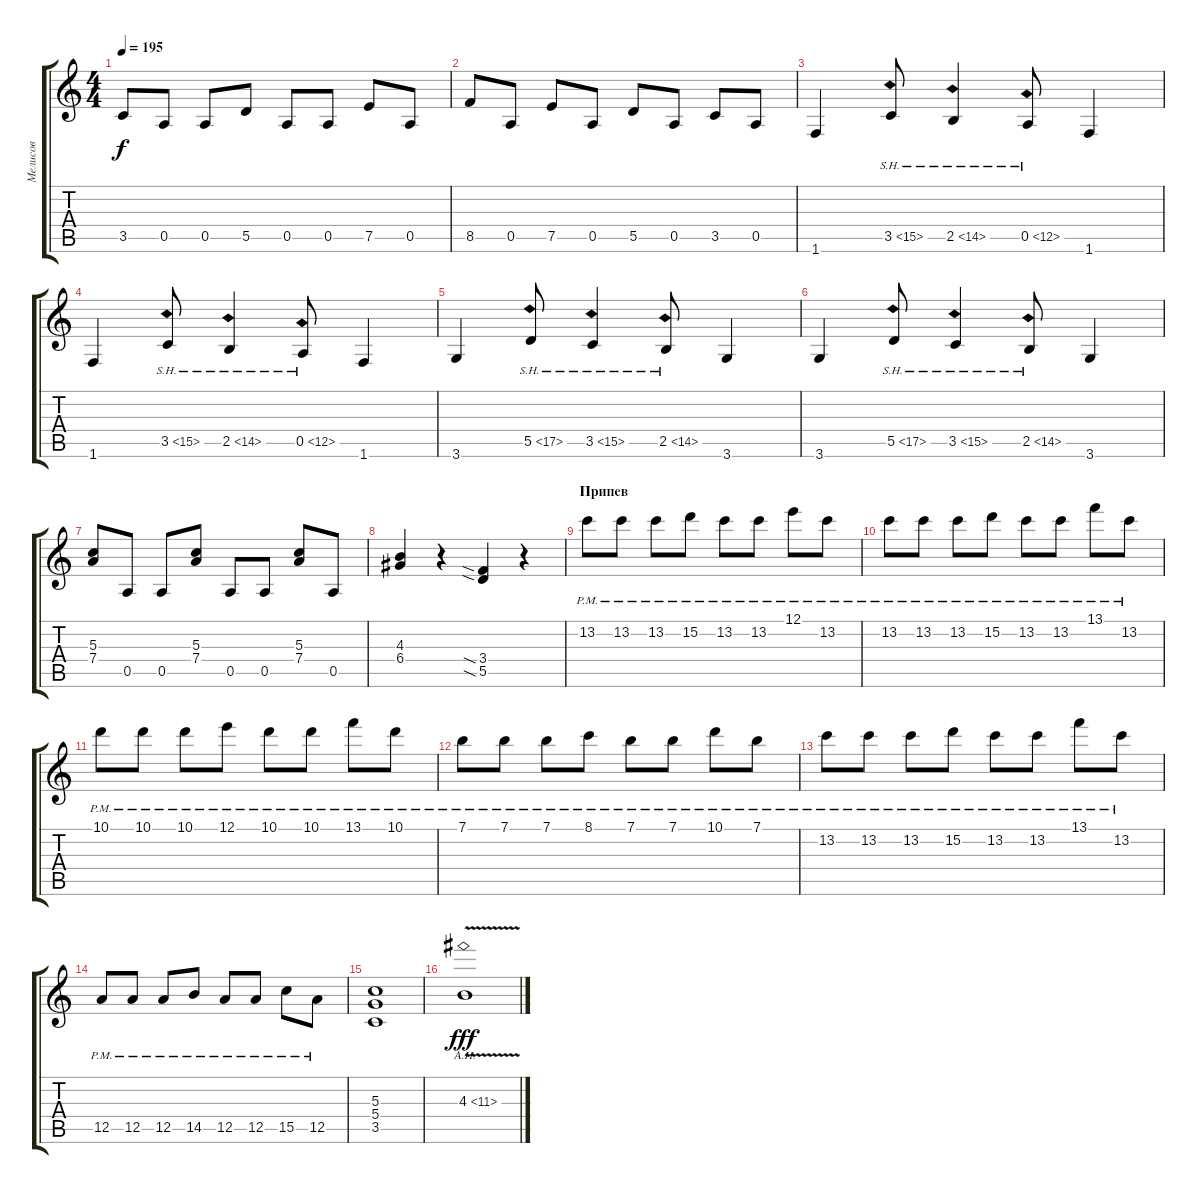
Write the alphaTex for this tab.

\track ("Мелисов" "Мелисов") {instrument distortionguitar}
\staff {score tabs}
\tuning (E4 B3 G3 D3 A2 E2) {hide}
\ts (4 4)
\tempo 195
\clef g2
\ks c
3.5.8{dy f} 0.5.8 0.5.8 5.5.8 0.5.8 0.5.8 7.5.8 0.5.8 |
8.5.8 0.5.8 7.5.8 0.5.8 5.5.8 0.5.8 3.5.8 0.5.8 |
1.6.4 3.5{sh 12}.8 2.5{sh 12}.4 0.5{sh 12}.8 1.6.4 |
1.6.4 3.5{sh 12}.8 2.5{sh 12}.4 0.5{sh 12}.8 1.6.4 |
3.6.4 5.5{sh 12}.8 3.5{sh 12}.4 2.5{sh 12}.8 3.6.4 |
3.6.4 5.5{sh 12}.8 3.5{sh 12}.4 2.5{sh 12}.8 3.6.4 |
(5.3 7.4).8 0.5.8 0.5.8 (5.3 7.4).8 0.5.8 0.5.8 (5.3 7.4).8 0.5.8 |
(4.3 6.4).4 r.4 (3.4{sia} 5.5{sia}).4 r.4 |
\section ("" "Припев")
13.2{pm}.8 13.2{pm}.8 13.2{pm}.8 15.2{pm}.8 13.2{pm}.8 13.2{pm}.8 12.1{pm}.8 13.2{pm}.8 |
13.2{pm}.8 13.2{pm}.8 13.2{pm}.8 15.2{pm}.8 13.2{pm}.8 13.2{pm}.8 13.1{pm}.8 13.2{pm}.8 |
10.1{pm}.8 10.1{pm}.8 10.1{pm}.8 12.1{pm}.8 10.1{pm}.8 10.1{pm}.8 13.1{pm}.8 10.1{pm}.8 |
7.1{pm}.8 7.1{pm}.8 7.1{pm}.8 8.1{pm}.8 7.1{pm}.8 7.1{pm}.8 10.1{pm}.8 7.1{pm}.8 |
13.2{pm}.8 13.2{pm}.8 13.2{pm}.8 15.2{pm}.8 13.2{pm}.8 13.2{pm}.8 13.1{pm}.8 13.2{pm}.8 |
12.5{pm}.8 12.5{pm}.8 12.5{pm}.8 14.5{pm}.8 12.5{pm}.8 12.5{pm}.8 15.5{pm}.8 12.5{pm}.8 |
(5.3 5.4 3.5).1 |
4.3{ah 7 v}.1{dy fff}
